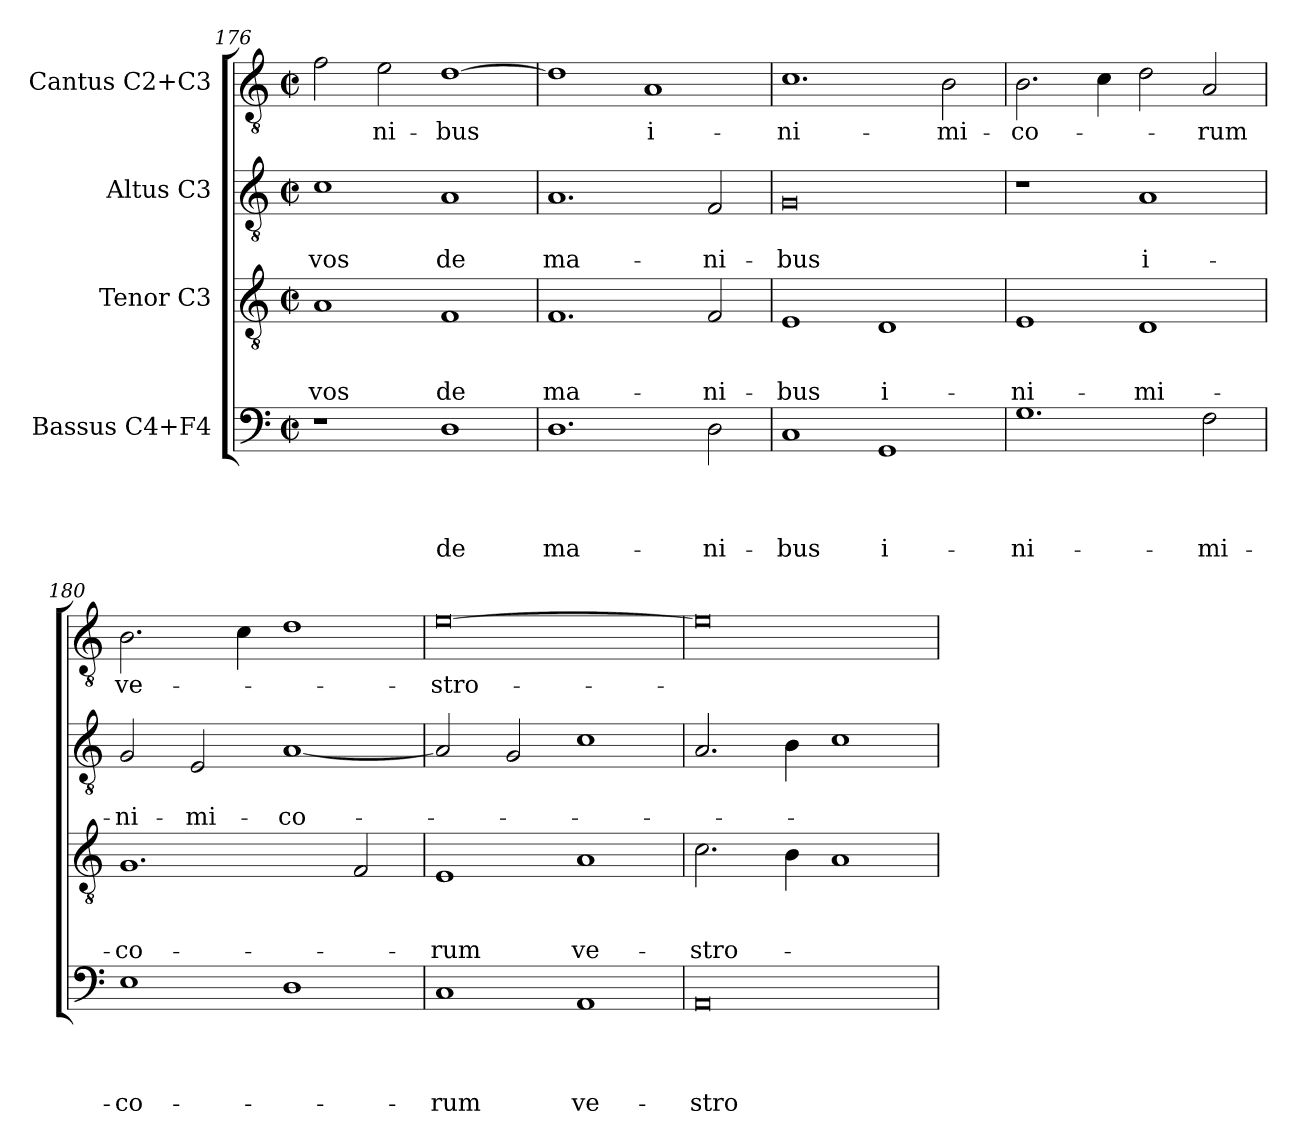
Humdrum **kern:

**kern	**text	**text	**text	**text	**kern	**text	**text	**text	**kern	**text	**text	**kern	**text
*part4	*part4	*part4	*part4	*part4	*part3	*part3	*part3	*part3	*part2	*part2	*part2	*part1	*part1
*staff4	*staff4	*staff4	*staff4	*staff4	*staff3	*staff3	*staff3	*staff3	*staff2	*staff2	*staff2	*staff1	*staff1
*I"Bassus C4+F4	*	*	*	*	*I"Tenor C3	*	*	*	*I"Altus C3	*	*	*I"Cantus C2+C3	*
!!LO:LB:g=z
*clefF4	*	*	*	*	*clefGv2	*	*	*	*clefGv2	*	*	*clefGv2	*
*k[]	*	*	*	*	*k[]	*	*	*	*k[]	*	*	*k[]	*
*C:	*	*	*	*	*C:	*	*	*	*C:	*	*	*C:	*
*M2/2	*	*	*	*	*M2/2	*	*	*	*M2/2	*	*	*M2/2	*
*met(c|)	*	*	*	*	*met(c|)	*	*	*	*met(c|)	*	*	*met(c|)	*
=176	=176	=176	=176	=176	=176	=176	=176	=176	=176	=176	=176	=176	=176
!	!	!	!	!	!	!	!	!LO:LY:b	!	!	!LO:LY:b	!	!
1r	.	.	.	.	1A	.	.	vos	1c	.	vos	2f\	.
!	!	!	!	!	!	!	!	!	!	!	!	!	!LO:LY:b
.	.	.	.	.	.	.	.	.	.	.	.	2e\	-ni-
!	!	!	!	!LO:LY:b	!	!	!	!LO:LY:b	!	!	!LO:LY:b	!	!LO:LY:b
1D	.	.	.	de	1F	.	.	de	1A	.	de	[>1d	-bus
=177	=177	=177	=177	=177	=177	=177	=177	=177	=177	=177	=177	=177	=177
!	!	!	!	!LO:LY:b	!	!	!	!LO:LY:b	!	!	!LO:LY:b	!	!
1.D	.	.	.	ma-	1.F	.	.	ma-	1.A	.	ma-	1d]	.
!	!	!	!	!	!	!	!	!	!	!	!	!	!LO:LY:b
.	.	.	.	.	.	.	.	.	.	.	.	1A	i-
!	!	!	!	!LO:LY:b	!	!	!	!LO:LY:b	!	!	!LO:LY:b	!	!
2D\	.	.	.	-ni-	2F/	.	.	-ni-	2F/	.	-ni-	.	.
=178	=178	=178	=178	=178	=178	=178	=178	=178	=178	=178	=178	=178	=178
!	!	!	!	!LO:LY:b	!	!	!	!LO:LY:b	!	!	!LO:LY:b	!	!LO:LY:b
1C	.	.	.	-bus	1E	.	.	-bus	0G	.	-bus	1.c	-ni-
!	!	!	!	!LO:LY:b	!	!	!	!LO:LY:b	!	!	!	!	!
1GG	.	.	.	i-	1D	.	.	i-	.	.	.	.	.
!	!	!	!	!	!	!	!	!	!	!	!	!	!LO:LY:b
.	.	.	.	.	.	.	.	.	.	.	.	2B\	-mi-
=179	=179	=179	=179	=179	=179	=179	=179	=179	=179	=179	=179	=179	=179
!	!	!	!	!LO:LY:b	!	!	!	!LO:LY:b	!	!	!	!	!LO:LY:b
1.G	.	.	.	-ni-	1E	.	.	-ni-	1r	.	.	2.B\	-co-
.	.	.	.	.	.	.	.	.	.	.	.	4c\	.
!	!	!	!	!	!	!	!	!LO:LY:b	!	!	!LO:LY:b	!	!
.	.	.	.	.	1D	.	.	-mi-	1A	.	i-	2d\	.
!	!	!	!	!LO:LY:b	!	!	!	!	!	!	!	!	!LO:LY:b
2F\	.	.	.	-mi-	.	.	.	.	.	.	.	2A/	-rum
=180	=180	=180	=180	=180	=180	=180	=180	=180	=180	=180	=180	=180	=180
!	!	!	!	!LO:LY:b	!	!	!	!LO:LY:b	!	!	!LO:LY:b	!	!LO:LY:b
1E	.	.	.	-co-	1.G	.	.	-co-	2G/	.	-ni-	2.B\	ve-
!	!	!	!	!	!	!	!	!	!	!	!LO:LY:b	!	!
.	.	.	.	.	.	.	.	.	2E/	.	-mi-	.	.
.	.	.	.	.	.	.	.	.	.	.	.	4c\	.
!	!	!	!	!	!	!	!	!	!	!	!LO:LY:b	!	!
1D	.	.	.	.	.	.	.	.	[<1A	.	-co-	1d	.
.	.	.	.	.	2F/	.	.	.	.	.	.	.	.
=181	=181	=181	=181	=181	=181	=181	=181	=181	=181	=181	=181	=181	=181
!	!	!	!	!LO:LY:b	!	!	!	!LO:LY:b	!	!	!	!	!LO:LY:b
1C	.	.	.	-rum	1E	.	.	-rum	2A/]	.	.	[>0e	-stro-
.	.	.	.	.	.	.	.	.	2G/	.	.	.	.
!	!	!	!	!LO:LY:b	!	!	!	!LO:LY:b	!	!	!	!	!
1AA	.	.	.	ve-	1A	.	.	ve-	1c	.	.	.	.
=182	=182	=182	=182	=182	=182	=182	=182	=182	=182	=182	=182	=182	=182
!	!	!	!	!LO:LY:b	!	!	!	!LO:LY:b	!	!	!	!	!
0AA	.	.	.	-stro-	2.c\	.	.	-stro-	2.A/	.	.	0e]	.
.	.	.	.	.	4B\	.	.	.	4B\	.	.	.	.
.	.	.	.	.	1A	.	.	.	1c	.	.	.	.
=	=	=	=	=	=	=	=	=	=	=	=	=	=
*-	*-	*-	*-	*-	*-	*-	*-	*-	*-	*-	*-	*-	*-
